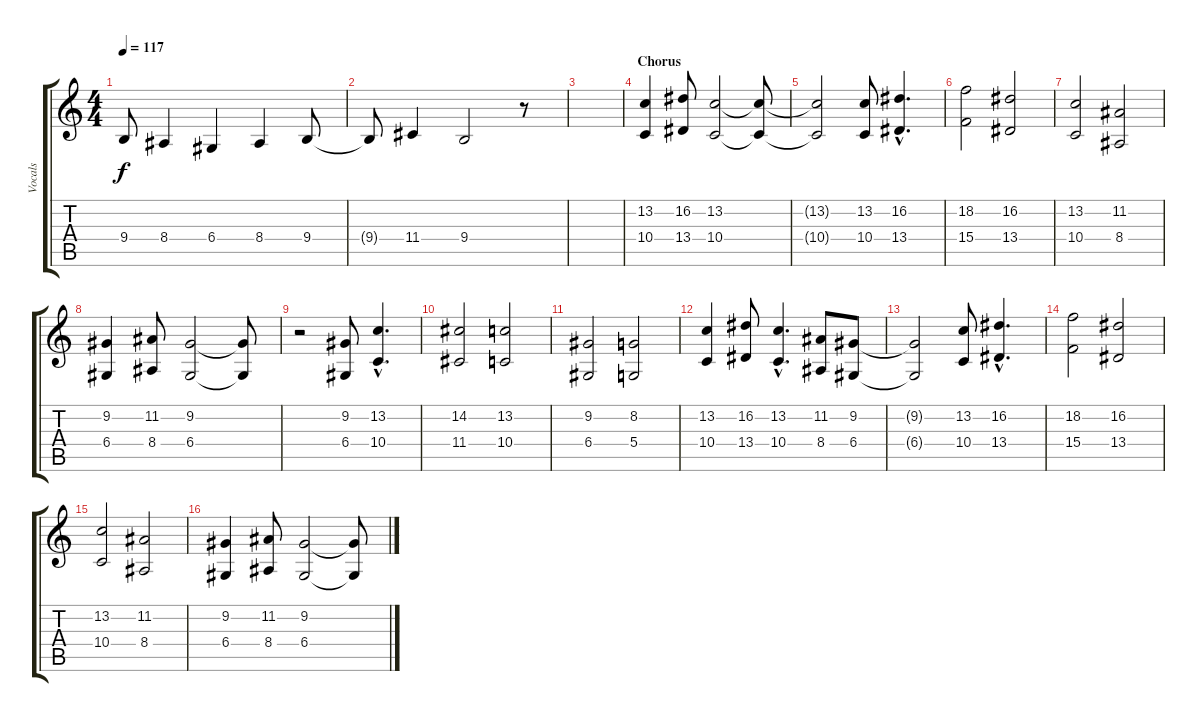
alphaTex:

\track ("Vocals" "Vocals") {instrument clarinet}
\staff {score tabs}
\tuning (E4 B3 G3 D3 A2 E2) {hide}
\ts (4 4)
\tempo 117
\clef g2
\ks c
9.4.8{dy f} 8.4.4 6.4.4 8.4.4 9.4.8 |
9.4{t}.8 11.4.4 9.4.2 r.8 |
|
\section ("" "Chorus")
(13.2 10.4).4 (16.2 13.4).8 (13.2 10.4).2 (13.2{t} 10.4{t}).8 |
(13.2{t} 10.4{t}).2 (13.2 10.4).8 (16.2{hac} 13.4{hac}).4{d} |
(18.2 15.4).2 (16.2 13.4).2 |
(13.2 10.4).2 (11.2 8.4).2 |
(9.2 6.4).4 (11.2 8.4).8 (9.2 6.4).2 (9.2{t} 6.4{t}).8 |
r.2 (9.2 6.4).8 (13.2{hac} 10.4{hac}).4{d} |
(14.2 11.4).2 (13.2 10.4).2 |
(9.2 6.4).2 (8.2 5.4).2 |
(13.2 10.4).4 (16.2 13.4).8 (13.2{hac} 10.4{hac}).4{d} (11.2 8.4).8 (9.2 6.4).8 |
(9.2{t} 6.4{t}).2 (13.2 10.4).8 (16.2{hac} 13.4{hac}).4{d} |
(18.2 15.4).2 (16.2 13.4).2 |
(13.2 10.4).2 (11.2 8.4).2 |
(9.2 6.4).4 (11.2 8.4).8 (9.2 6.4).2 (9.2{t} 6.4{t}).8
